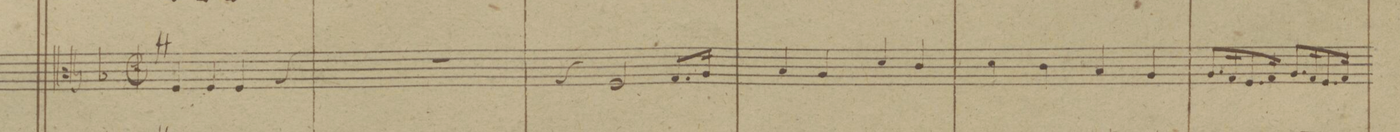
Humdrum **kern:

**kern	**dynam
*I"Viole	*
*clefC3	*
*k[b-]	*
*met(c|)	*
*M2/2	*
4F/	ff
4F/	.
4F/	.
4r	.
=2	=2
1r	.
=3	=3
4r	.
2F/	.
8.G/L	.
16A/Jk	.
=4	=4
4B-/	.
4A/	.
4d/	.
4c/	.
=5	=5
4d\	.
4c\	.
4B-/	.
4A/	.
=6	=6
8.A/L	.
16G/K	.
8.F/	.
16G/Jk	.
8.A/L	.
16G/K	.
8.F/	.
16G/Jk	.
=7	=7
*-	*-
